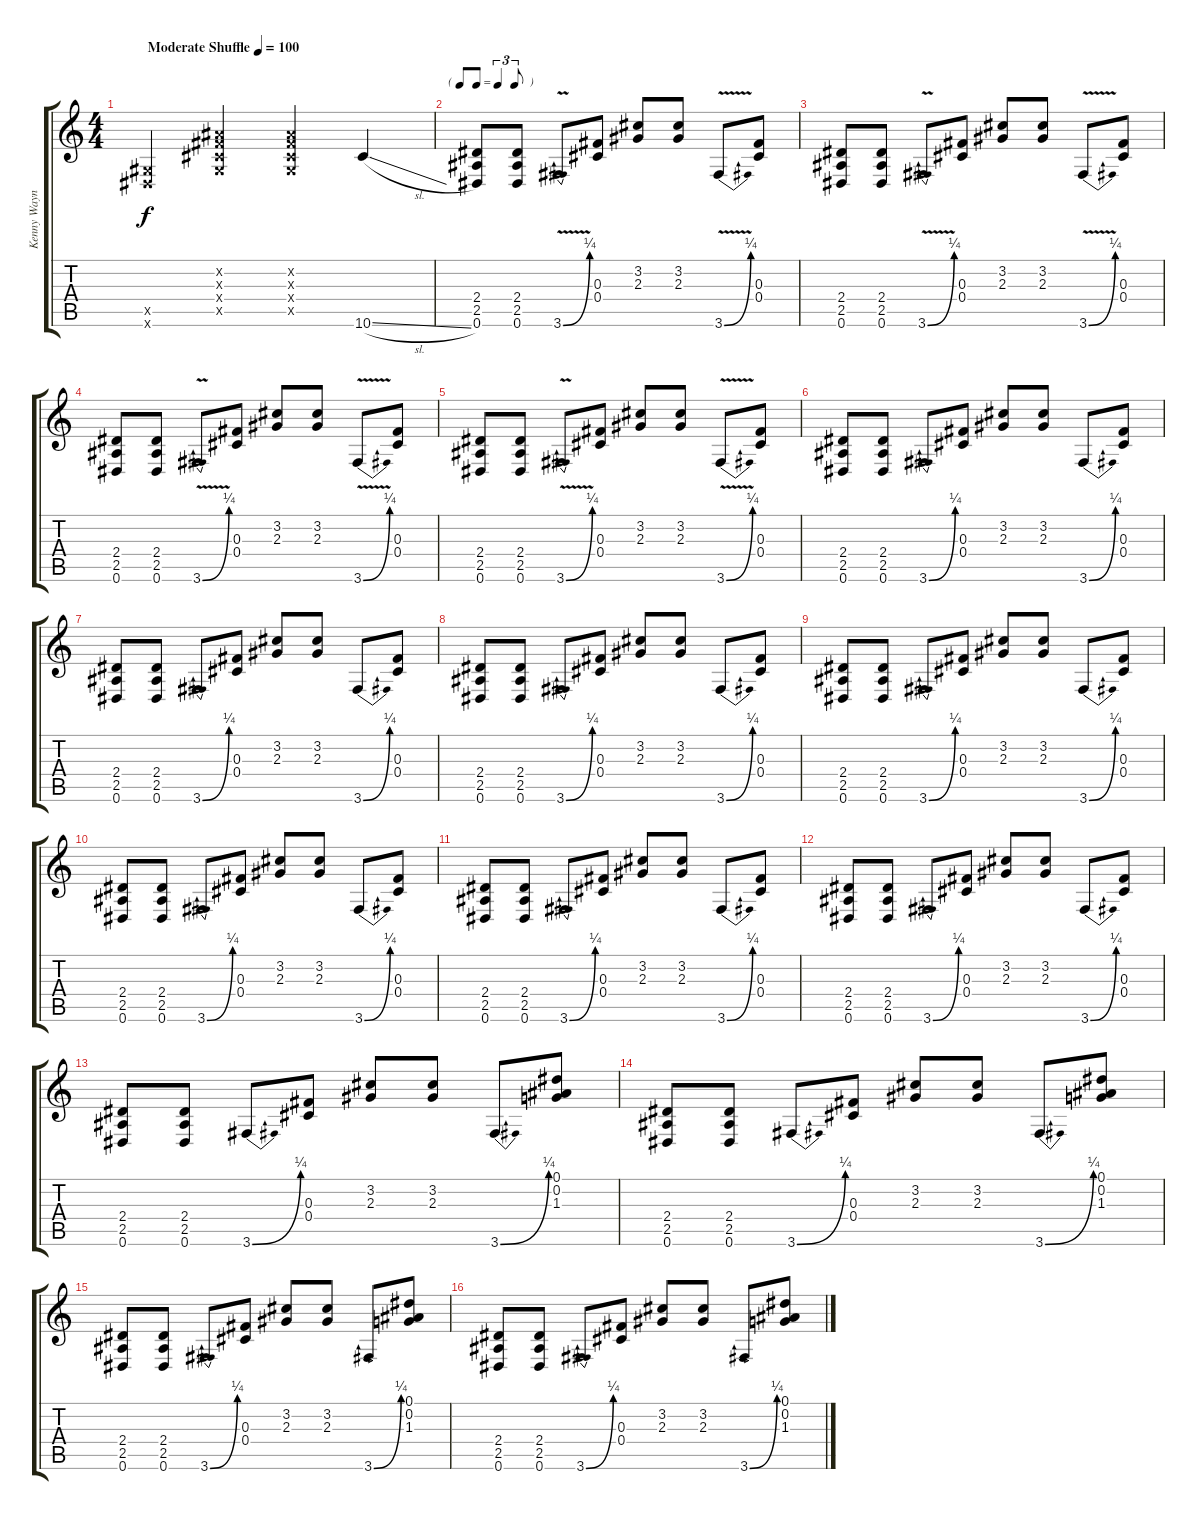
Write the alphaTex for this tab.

\track ("Kenny Wayne Shepherd" "Kenny Wayn") {instrument acousticguitarsteel}
\staff {score tabs}
\tuning (Eb4 Bb3 Gb3 Db3 Ab2 Eb2) {hide}
\ts (4 4)
\tempo (100 "Moderate Shuffle")
\clef g2
\ks c
(0.5{x} 0.6{x}).4{dy f instrument acousticguitarsteel} (0.2{x} 0.3{x} 0.4{x} 0.5{x}).4 (0.2{x} 0.3{x} 0.4{x} 0.5{x}).4 10.6{sl}.4 |
\tf triplet8th
(2.4 2.5 0.6).8 (2.4 2.5 0.6).8 3.6{be (bend 0 0 60 1) v}.8 (0.3 0.4).8 (3.2 2.3).8 (3.2 2.3).8 3.6{be (bend 0 0 60 1) v}.8 (0.3 0.4).8 |
(2.4 2.5 0.6).8 (2.4 2.5 0.6).8 3.6{be (bend 0 0 60 1) v}.8 (0.3 0.4).8 (3.2 2.3).8 (3.2 2.3).8 3.6{be (bend 0 0 60 1) v}.8 (0.3 0.4).8 |
(2.4 2.5 0.6).8 (2.4 2.5 0.6).8 3.6{be (bend 0 0 60 1) v}.8 (0.3 0.4).8 (3.2 2.3).8 (3.2 2.3).8 3.6{be (bend 0 0 60 1) v}.8 (0.3 0.4).8 |
(2.4 2.5 0.6).8 (2.4 2.5 0.6).8 3.6{be (bend 0 0 60 1) v}.8 (0.3 0.4).8 (3.2 2.3).8 (3.2 2.3).8 3.6{be (bend 0 0 60 1) v}.8 (0.3 0.4).8 |
(2.4 2.5 0.6).8 (2.4 2.5 0.6).8 3.6{be (bend 0 0 60 1)}.8 (0.3 0.4).8 (3.2 2.3).8 (3.2 2.3).8 3.6{be (bend 0 0 60 1)}.8 (0.3 0.4).8 |
(2.4 2.5 0.6).8 (2.4 2.5 0.6).8 3.6{be (bend 0 0 60 1)}.8 (0.3 0.4).8 (3.2 2.3).8 (3.2 2.3).8 3.6{be (bend 0 0 60 1)}.8 (0.3 0.4).8 |
(2.4 2.5 0.6).8 (2.4 2.5 0.6).8 3.6{be (bend 0 0 60 1)}.8 (0.3 0.4).8 (3.2 2.3).8 (3.2 2.3).8 3.6{be (bend 0 0 60 1)}.8 (0.3 0.4).8 |
(2.4 2.5 0.6).8 (2.4 2.5 0.6).8 3.6{be (bend 0 0 60 1)}.8 (0.3 0.4).8 (3.2 2.3).8 (3.2 2.3).8 3.6{be (bend 0 0 60 1)}.8 (0.3 0.4).8 |
(2.4 2.5 0.6).8 (2.4 2.5 0.6).8 3.6{be (bend 0 0 60 1)}.8 (0.3 0.4).8 (3.2 2.3).8 (3.2 2.3).8 3.6{be (bend 0 0 60 1)}.8 (0.3 0.4).8 |
(2.4 2.5 0.6).8 (2.4 2.5 0.6).8 3.6{be (bend 0 0 60 1)}.8 (0.3 0.4).8 (3.2 2.3).8 (3.2 2.3).8 3.6{be (bend 0 0 60 1)}.8 (0.3 0.4).8 |
(2.4 2.5 0.6).8 (2.4 2.5 0.6).8 3.6{be (bend 0 0 60 1)}.8 (0.3 0.4).8 (3.2 2.3).8 (3.2 2.3).8 3.6{be (bend 0 0 60 1)}.8 (0.3 0.4).8 |
(2.4 2.5 0.6).8 (2.4 2.5 0.6).8 3.6{be (bend 0 0 60 1)}.8 (0.3 0.4).8 (3.2 2.3).8 (3.2 2.3).8 3.6{be (bend 0 0 60 1)}.8 (0.1 0.2 1.3).8 |
(2.4 2.5 0.6).8 (2.4 2.5 0.6).8 3.6{be (bend 0 0 60 1)}.8 (0.3 0.4).8 (3.2 2.3).8 (3.2 2.3).8 3.6{be (bend 0 0 60 1)}.8 (0.1 0.2 1.3).8 |
(2.4 2.5 0.6).8 (2.4 2.5 0.6).8 3.6{be (bend 0 0 60 1)}.8 (0.3 0.4).8 (3.2 2.3).8 (3.2 2.3).8 3.6{be (bend 0 0 60 1)}.8 (0.1 0.2 1.3).8 |
(2.4 2.5 0.6).8 (2.4 2.5 0.6).8 3.6{be (bend 0 0 60 1)}.8 (0.3 0.4).8 (3.2 2.3).8 (3.2 2.3).8 3.6{be (bend 0 0 60 1)}.8 (0.1 0.2 1.3).8
